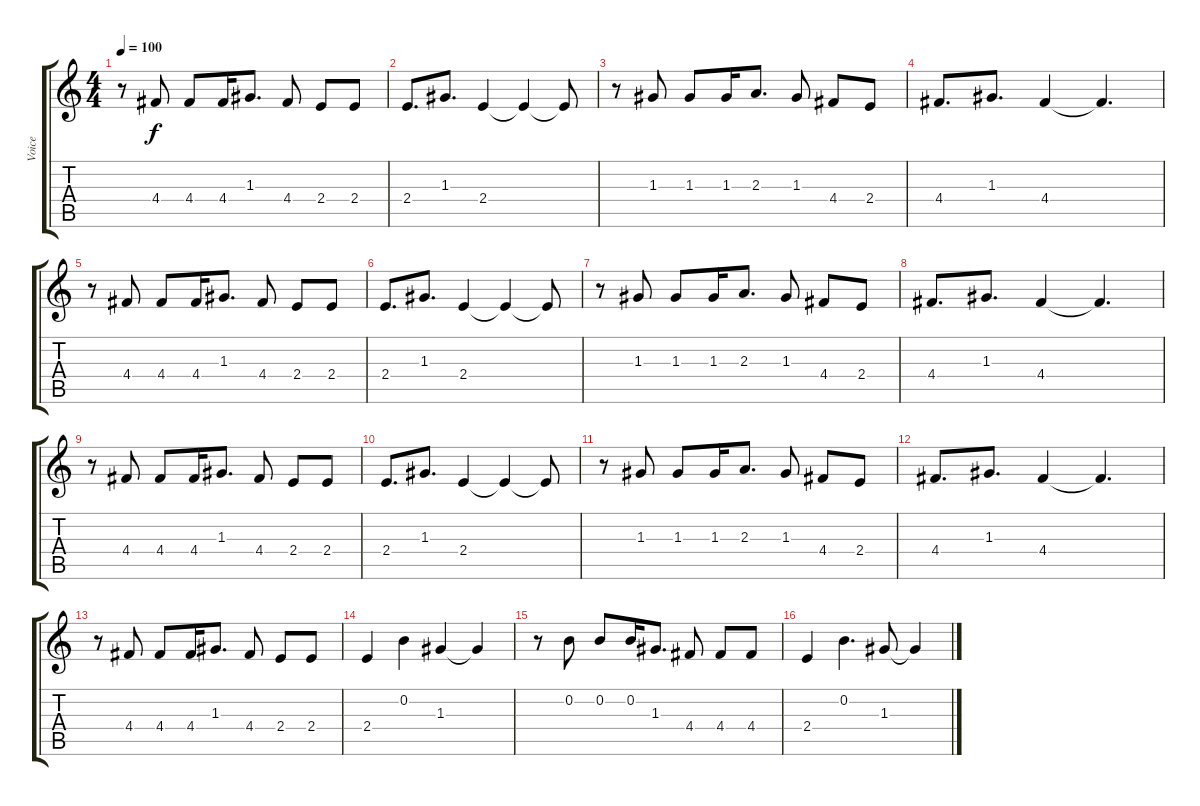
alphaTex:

\track ("Voice" "Voice") {instrument electricguitarjazz}
\staff {score tabs}
\tuning (E4 B3 G3 D3 A2 E2) {hide}
\ts (4 4)
\tempo 100
\clef g2
\ks c
r.8{dy f} 4.4.8 4.4.8 4.4.16 1.3.8{d} 4.4.8 2.4.8 2.4.8 |
2.4.8{d} 1.3.8{d} 2.4.4 2.4{t}.4 2.4{t}.8 |
r.8 1.3.8 1.3.8 1.3.16 2.3.8{d} 1.3.8 4.4.8 2.4.8 |
4.4.8{d} 1.3.8{d} 4.4.4 4.4{t}.4{d} |
r.8 4.4.8 4.4.8 4.4.16 1.3.8{d} 4.4.8 2.4.8 2.4.8 |
2.4.8{d} 1.3.8{d} 2.4.4 2.4{t}.4 2.4{t}.8 |
r.8 1.3.8 1.3.8 1.3.16 2.3.8{d} 1.3.8 4.4.8 2.4.8 |
4.4.8{d} 1.3.8{d} 4.4.4 4.4{t}.4{d} |
r.8 4.4.8 4.4.8 4.4.16 1.3.8{d} 4.4.8 2.4.8 2.4.8 |
2.4.8{d} 1.3.8{d} 2.4.4 2.4{t}.4 2.4{t}.8 |
r.8 1.3.8 1.3.8 1.3.16 2.3.8{d} 1.3.8 4.4.8 2.4.8 |
4.4.8{d} 1.3.8{d} 4.4.4 4.4{t}.4{d} |
r.8 4.4.8 4.4.8 4.4.16 1.3.8{d} 4.4.8 2.4.8 2.4.8 |
2.4.4 0.2.4 1.3.4 1.3{t}.4 |
r.8 0.2.8 0.2.8 0.2.16 1.3.8{d} 4.4.8 4.4.8 4.4.8 |
2.4.4 0.2.4{d} 1.3.8 1.3{t}.4
